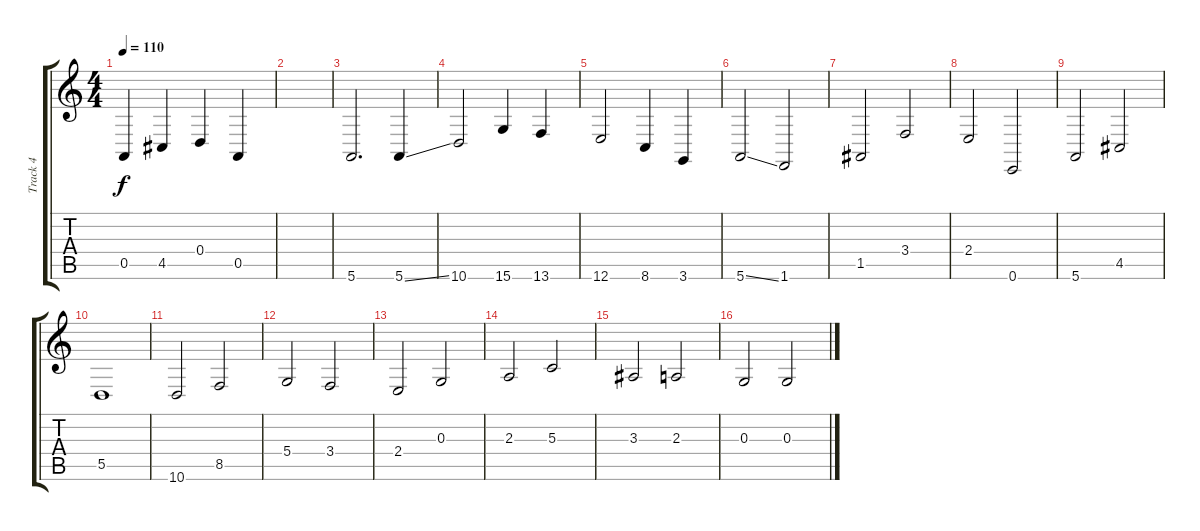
\track ("Track 4" "Track 4") {instrument viola}
\staff {score tabs}
\tuning (E4 B3 G3 D3 A2 E2) {hide}
\ts (4 4)
\tempo 110
\clef g2
\ks c
0.5.4{dy f} 4.5.4 0.4.4 0.5.4 |
|
5.6.2{d} 5.6{ss}.4 |
10.6.2 15.6.4 13.6.4 |
12.6.2 8.6.4 3.6.4 |
5.6{ss}.2 1.6.2 |
1.5.2 3.4.2 |
2.4.2 0.6.2 |
5.6.2 4.5.2 |
5.5.1 |
10.6.2 8.5.2 |
5.4.2 3.4.2 |
2.4.2 0.3.2 |
2.3.2 5.3.2 |
3.3.2 2.3.2 |
0.3.2 0.3.2
